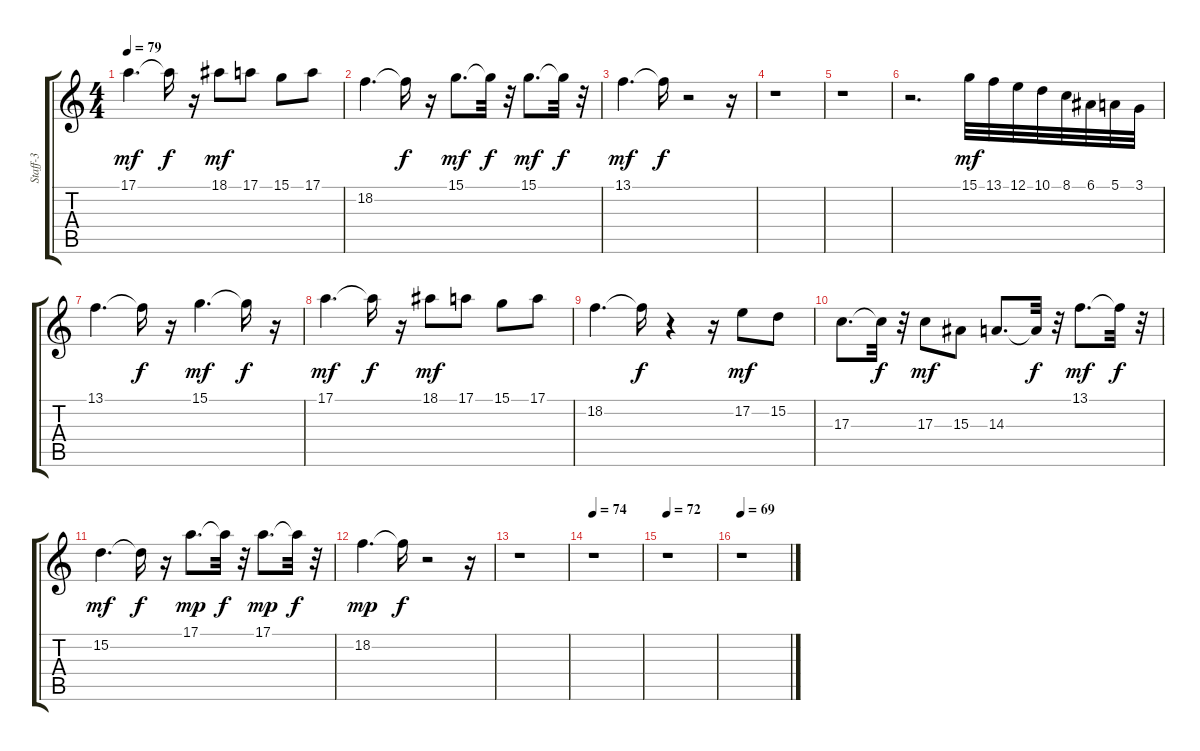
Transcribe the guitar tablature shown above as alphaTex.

\track ("Staff-3" "Staff-3") {instrument stringensemble1}
\staff {score tabs}
\tuning (E4 B3 G3 D3 A2 E2) {hide}
\ts (4 4)
\tempo 79
\clef g2
\ks c
17.1.4{d dy mf} 17.1{t}.16{dy f} r.16 18.1.8{dy mf} 17.1.8 15.1.8 17.1.8 |
18.2.4{d} 18.2{t}.16{dy f} r.16 15.1.8{d dy mf} 15.1{t}.32{dy f} r.32 15.1.8{d dy mf} 15.1{t}.32{dy f} r.32 |
13.1.4{d dy mf} 13.1{t}.16{dy f} r.2 r.16 |
r.1 |
r.1 |
r.2{d} 15.1.32{dy mf} 13.1.32 12.1.32 10.1.32 8.1.32 6.1.32 5.1.32 3.1.32 |
13.1.4{d} 13.1{t}.16{dy f} r.16 15.1.4{d dy mf} 15.1{t}.16{dy f} r.16 |
17.1.4{d dy mf} 17.1{t}.16{dy f} r.16 18.1.8{dy mf} 17.1.8 15.1.8 17.1.8 |
18.2.4{d} 18.2{t}.16{dy f} r.4 r.16 17.2.8{dy mf} 15.2.8 |
17.3.8{d} 17.3{t}.32{dy f} r.32 17.3.8{dy mf} 15.3.8 14.3.8{d} 14.3{t}.32{dy f} r.32 13.1.8{d dy mf} 13.1{t}.32{dy f} r.32 |
15.2.4{d dy mf} 15.2{t}.16{dy f} r.16 17.1.8{d dy mp} 17.1{t}.32{dy f} r.32 17.1.8{d dy mp} 17.1{t}.32{dy f} r.32 |
18.2.4{d dy mp} 18.2{t}.16{dy f} r.2 r.16 |
r.1 |
\tempo 74
r.1 |
\tempo 72
r.1 |
\tempo 69
r.1
